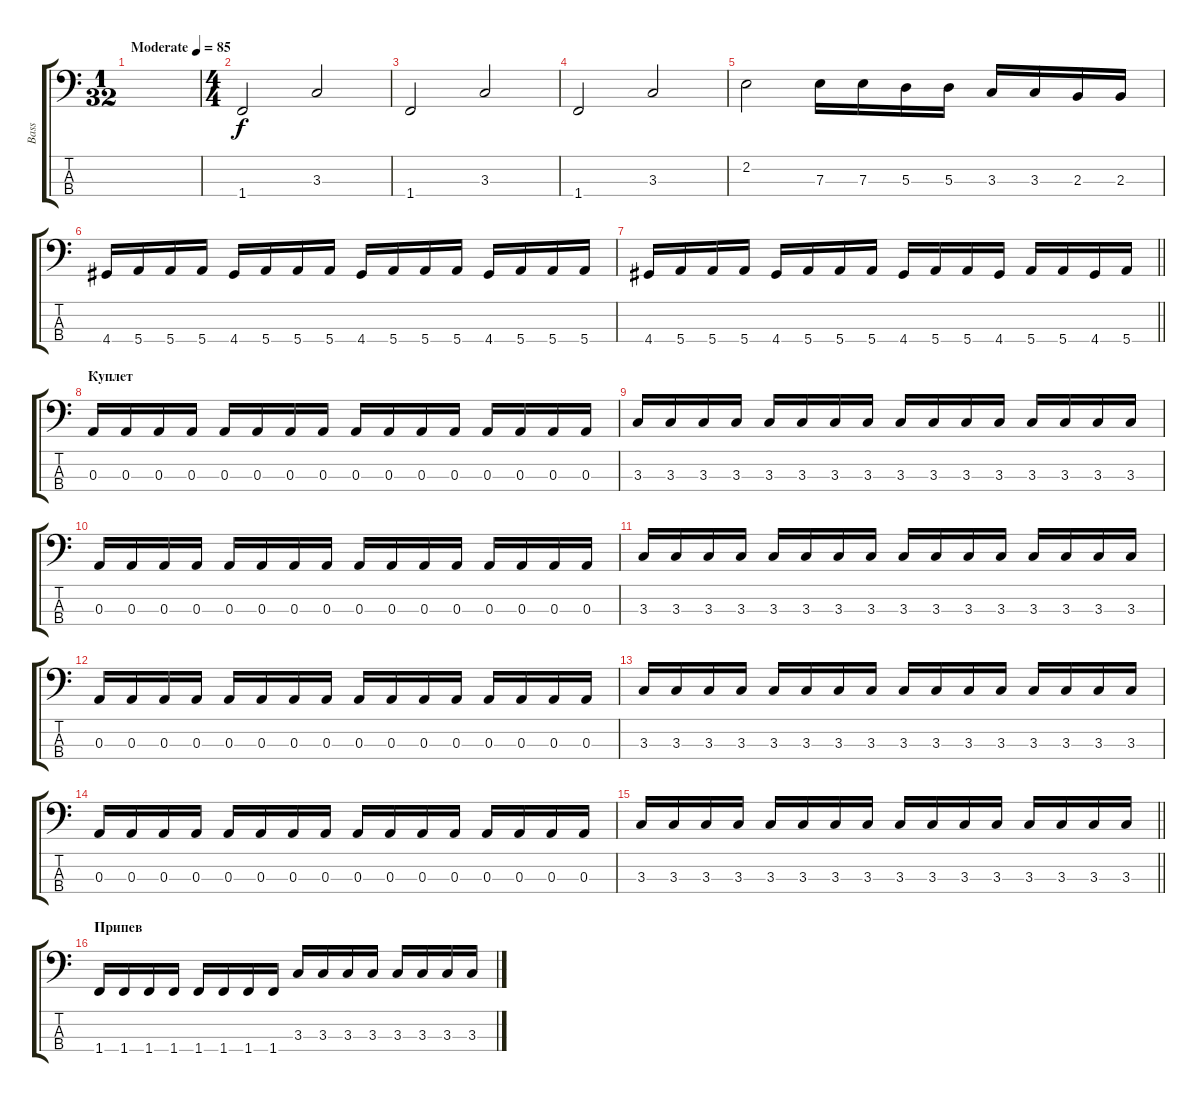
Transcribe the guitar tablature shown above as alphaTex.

\track ("Bass" "Bass") {instrument electricbassfinger}
\staff {score tabs}
\tuning (G2 D2 A1 E1) {hide}
\ts (1 32)
\tempo (85 "Moderate")
\clef f4
\ks c
|
\ts (4 4)
1.4.2 3.3.2 |
1.4.2 3.3.2 |
1.4.2 3.3.2 |
2.2.2 7.3.16 7.3.16 5.3.16 5.3.16 3.3.16 3.3.16 2.3.16 2.3.16 |
4.4.16 5.4.16 5.4.16 5.4.16 4.4.16 5.4.16 5.4.16 5.4.16 4.4.16 5.4.16 5.4.16 5.4.16 4.4.16 5.4.16 5.4.16 5.4.16 |
\barLineRight lightlight
4.4.16 5.4.16 5.4.16 5.4.16 4.4.16 5.4.16 5.4.16 5.4.16 4.4.16 5.4.16 5.4.16 4.4.16 5.4.16 5.4.16 4.4.16 5.4.16 |
\section ("" "Куплет")
0.3.16 0.3.16 0.3.16 0.3.16 0.3.16 0.3.16 0.3.16 0.3.16 0.3.16 0.3.16 0.3.16 0.3.16 0.3.16 0.3.16 0.3.16 0.3.16 |
3.3.16 3.3.16 3.3.16 3.3.16 3.3.16 3.3.16 3.3.16 3.3.16 3.3.16 3.3.16 3.3.16 3.3.16 3.3.16 3.3.16 3.3.16 3.3.16 |
0.3.16 0.3.16 0.3.16 0.3.16 0.3.16 0.3.16 0.3.16 0.3.16 0.3.16 0.3.16 0.3.16 0.3.16 0.3.16 0.3.16 0.3.16 0.3.16 |
3.3.16 3.3.16 3.3.16 3.3.16 3.3.16 3.3.16 3.3.16 3.3.16 3.3.16 3.3.16 3.3.16 3.3.16 3.3.16 3.3.16 3.3.16 3.3.16 |
0.3.16 0.3.16 0.3.16 0.3.16 0.3.16 0.3.16 0.3.16 0.3.16 0.3.16 0.3.16 0.3.16 0.3.16 0.3.16 0.3.16 0.3.16 0.3.16 |
3.3.16 3.3.16 3.3.16 3.3.16 3.3.16 3.3.16 3.3.16 3.3.16 3.3.16 3.3.16 3.3.16 3.3.16 3.3.16 3.3.16 3.3.16 3.3.16 |
0.3.16 0.3.16 0.3.16 0.3.16 0.3.16 0.3.16 0.3.16 0.3.16 0.3.16 0.3.16 0.3.16 0.3.16 0.3.16 0.3.16 0.3.16 0.3.16 |
\barLineRight lightlight
3.3.16 3.3.16 3.3.16 3.3.16 3.3.16 3.3.16 3.3.16 3.3.16 3.3.16 3.3.16 3.3.16 3.3.16 3.3.16 3.3.16 3.3.16 3.3.16 |
\section ("" "Припев")
1.4.16 1.4.16 1.4.16 1.4.16 1.4.16 1.4.16 1.4.16 1.4.16 3.3.16 3.3.16 3.3.16 3.3.16 3.3.16 3.3.16 3.3.16 3.3.16
